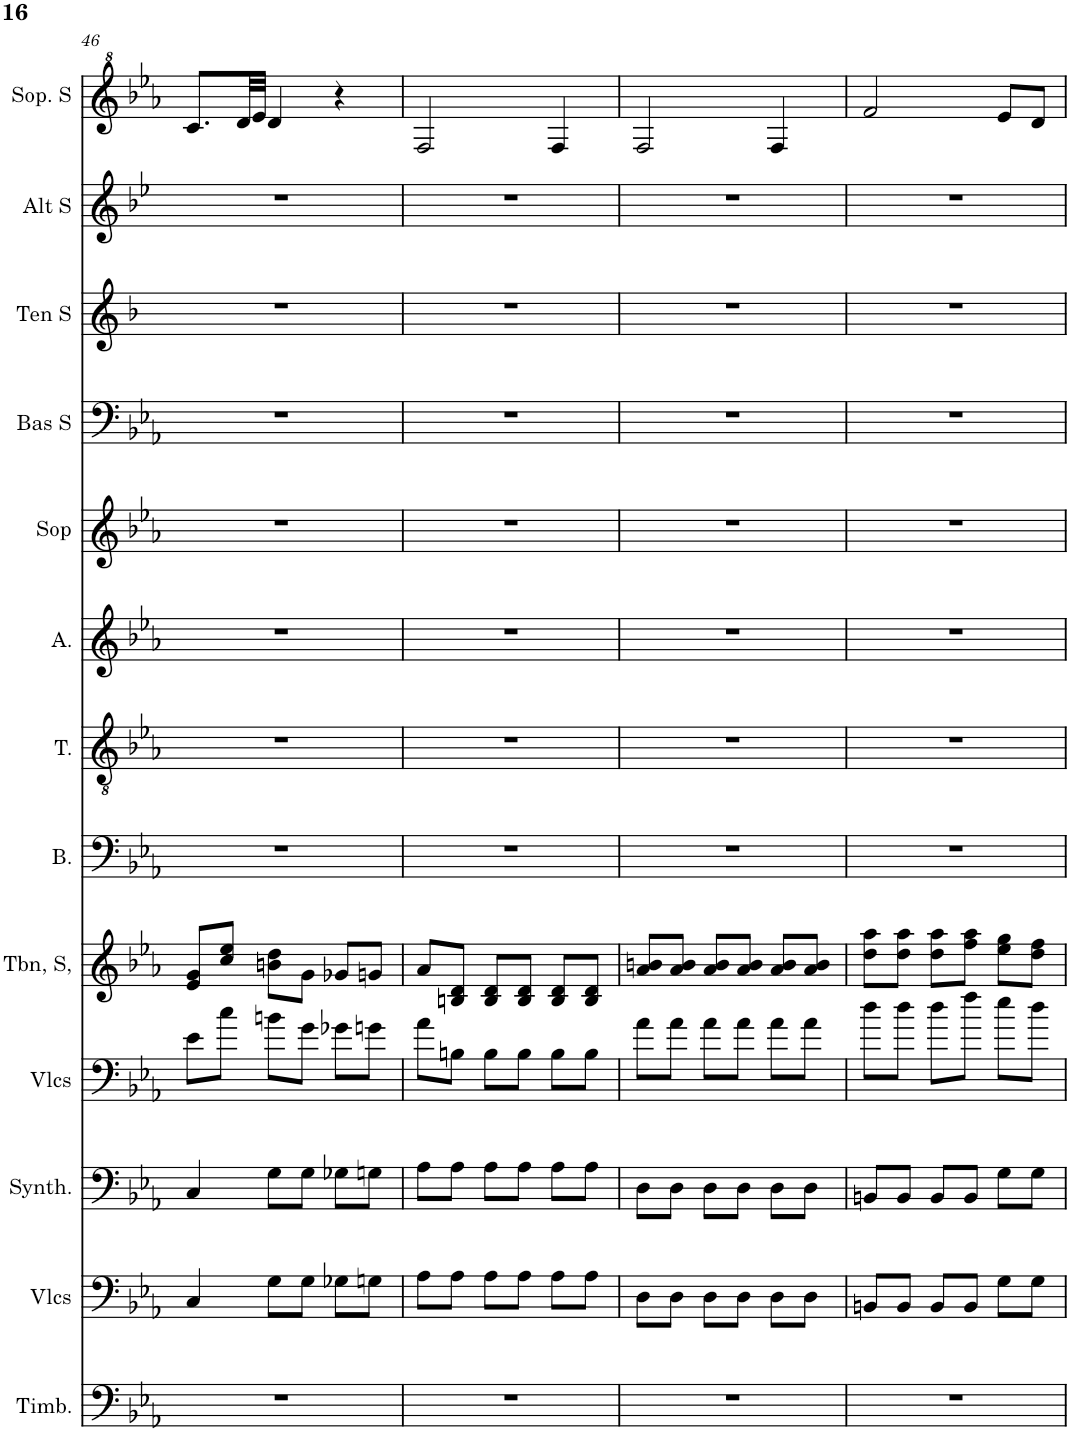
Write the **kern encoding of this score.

**kern	**kern	**kern	**kern	**kern	**kern	**kern	**kern	**kern	**kern	**kern	**kern	**kern
*part13	*part12	*part11	*part10	*part9	*part8	*part7	*part6	*part5	*part4	*part3	*part2	*part1
*staff13	*staff12	*staff11	*staff10	*staff9	*staff8	*staff7	*staff6	*staff5	*staff4	*staff3	*staff2	*staff1
*I"Timbales, Staff-1	*I"Violoncelles, D'Bass/Strings, etc	*I"Synthétiseur d'instruments à cordes, Synth strings, etc	*I"Violoncelles, Synth strings 2	*I"Trombone Soprano, 1st violins	*I"Basse	*I"Ténor	*I"Alto	*I"Soprano	*I"Basse Solo	*I"Tenor Solo	*I"Alto Solo	*I"Soprano Solo
*I'Timb.	*I'Vlcs	*I'Synth.	*I'Vlcs	*I'Tbn, S,	*I'B.	*I'T.	*I'A.	*I'Sop	*I'Bas S	*I'Ten S	*I'Alt S	*I'Sop. S
!!LO:PB:g=z
*clefF4	*clefF4	*clefF4	*clefF4	*clefG2	*clefF4	*clefGv2	*clefG2	*clefG2	*clefF4	*clefG2	*clefG2	*clefG^2
*	*	*	*	*	*	*	*	*	*	*Trd8c14	*Trd4c7	*
*k[b-e-a-]	*k[b-e-a-]	*k[b-e-a-]	*k[b-e-a-]	*k[b-e-a-]	*k[b-e-a-]	*k[b-e-a-]	*k[b-e-a-]	*k[b-e-a-]	*k[b-e-a-]	*k[b-]	*k[b-e-]	*k[b-e-a-]
*M3/4	*M3/4	*M3/4	*M3/4	*M3/4	*M3/4	*M3/4	*M3/4	*M3/4	*M3/4	*M3/4	*M3/4	*M3/4
=46	=46	=46	=46	=46	=46	=46	=46	=46	=46	=46	=46	=46
2.r	4C/	4C/	8e-\L	8e-/ 8g/L	2.r	2.r	2.r	2.r	2.r	2.r	2.r	8.cc/L
.	.	.	8cc\J	8cc/ 8ee-/J	.	.	.	.	.	.	.	.
.	.	.	.	.	.	.	.	.	.	.	.	32dd/LL
.	.	.	.	.	.	.	.	.	.	.	.	32ee-/JJJ
.	8G\L	8G\L	8bn\L	8bn\ 8dd\L	.	.	.	.	.	.	.	4dd/
.	8G\J	8G\J	8g\J	8g\J	.	.	.	.	.	.	.	.
.	8G-X\L	8G-X\L	8g-X\L	8g-X/L	.	.	.	.	.	.	.	4r
.	8Gn\J	8Gn\J	8gn\J	8gn/J	.	.	.	.	.	.	.	.
=47	=47	=47	=47	=47	=47	=47	=47	=47	=47	=47	=47	=47
2.r	8A-\L	8A-\L	8a-\L	8a-/L	2.r	2.r	2.r	2.r	2.r	2.r	2.r	2f/
.	8A-\J	8A-\J	8Bn\J	8Bn/ 8d/J	.	.	.	.	.	.	.	.
.	8A-\L	8A-\L	8B\L	8B/ 8d/L	.	.	.	.	.	.	.	.
.	8A-\J	8A-\J	8B\J	8B/ 8d/J	.	.	.	.	.	.	.	.
.	8A-\L	8A-\L	8B\L	8B/ 8d/L	.	.	.	.	.	.	.	4f/
.	8A-\J	8A-\J	8B\J	8B/ 8d/J	.	.	.	.	.	.	.	.
=48	=48	=48	=48	=48	=48	=48	=48	=48	=48	=48	=48	=48
2.r	8D\L	8D\L	8a-\L	8a-/ 8bn/L	2.r	2.r	2.r	2.r	2.r	2.r	2.r	2f/
.	8D\J	8D\J	8a-\J	8a-/ 8b/J	.	.	.	.	.	.	.	.
.	8D\L	8D\L	8a-\L	8a-/ 8b/L	.	.	.	.	.	.	.	.
.	8D\J	8D\J	8a-\J	8a-/ 8b/J	.	.	.	.	.	.	.	.
.	8D\L	8D\L	8a-\L	8a-/ 8b/L	.	.	.	.	.	.	.	4f/
.	8D\J	8D\J	8a-\J	8a-/ 8b/J	.	.	.	.	.	.	.	.
=49	=49	=49	=49	=49	=49	=49	=49	=49	=49	=49	=49	=49
2.r	8BBn/L	8BBn/L	8dd\L	8dd\ 8aa-\L	2.r	2.r	2.r	2.r	2.r	2.r	2.r	2ff/
.	8BB/J	8BB/J	8dd\J	8dd\ 8aa-\J	.	.	.	.	.	.	.	.
.	8BB/L	8BB/L	8dd\L	8dd\ 8aa-\L	.	.	.	.	.	.	.	.
.	8BB/J	8BB/J	8ff\J	8ff\ 8aa-\J	.	.	.	.	.	.	.	.
.	8G\L	8G\L	8ee-\L	8ee-\ 8gg\L	.	.	.	.	.	.	.	8ee-/L
.	8G\J	8G\J	8dd\J	8dd\ 8ff\J	.	.	.	.	.	.	.	8dd/J
=	=	=	=	=	=	=	=	=	=	=	=	=
*-	*-	*-	*-	*-	*-	*-	*-	*-	*-	*-	*-	*-
